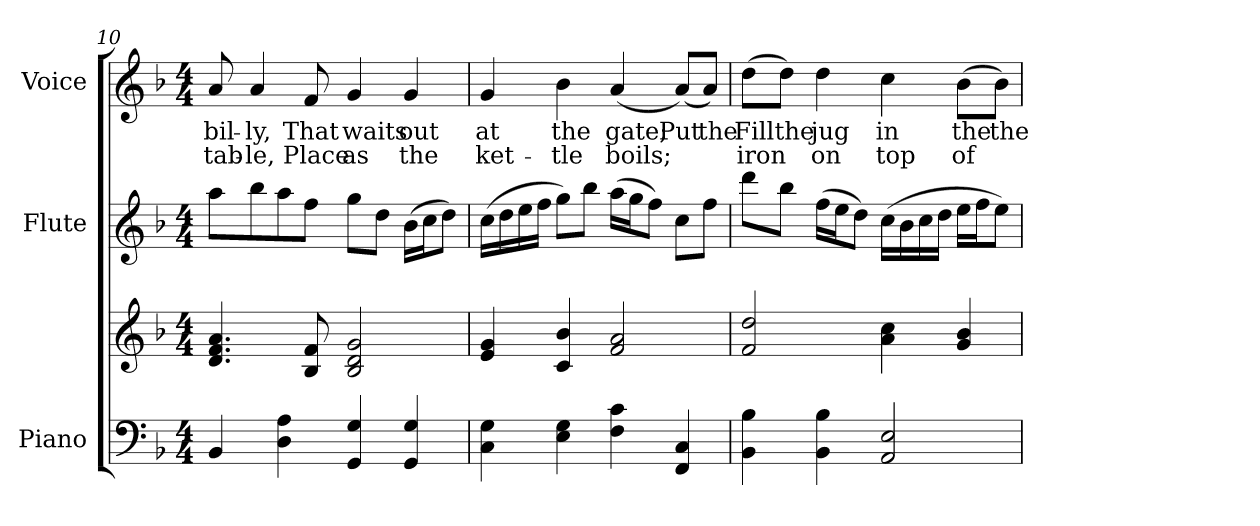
**kern	**kern	**kern	**kern	**text	**text
*part3	*part3	*part2	*part1	*part1	*part1
*staff4	*staff3	*staff2	*staff1	*staff1	*staff1
*I"Piano	*	*I"Flute	*I"Voice	*	*
*I'Pno.	*	*I'Fl.	*I'Voice	*	*
*clefF4	*clefG2	*clefG2	*clefG2	*	*
*k[b-]	*k[b-]	*k[b-]	*k[b-]	*	*
*F:	*F:	*F:	*F:	*	*
*M4/4	*M4/4	*M4/4	*M4/4	*	*
=10	=10	=10	=10	=10	=10
!	!	!	!	!LO:LY:b:color=#000000	!LO:LY:b:color=#000000
4BB-i/	4.di/ 4.fi 4.ai	8aai\L	8ai/	bil-	tab-
!	!	!	!	!LO:LY:b:color=#000000	!LO:LY:b:color=#000000
.	.	8bb-i\	4ai/	-ly,	-le,
4Di\ 4Ai	.	8aai\	.	.	.
!	!	!	!	!LO:LY:b:color=#000000	!LO:LY:b:color=#000000
.	8B-i/ 8fi	8ffi\J	8fi/	That	Place
!	!	!	!	!LO:LY:b:color=#000000	!LO:LY:b:color=#000000
4GGi/ 4Gi	2B-i/ 2di 2gi	8ggi\L	4gi/	waits	as
.	.	8ddi\J	.	.	.
!	!	!	!	!LO:LY:b:color=#000000	!LO:LY:b:color=#000000
4GGi/ 4Gi	.	(16b-i\LL	4gi/	out	the
.	.	16cci\J	.	.	.
.	.	8ddi\J)	.	.	.
=11	=11	=11	=11	=11	=11
!	!	!	!	!LO:LY:b:color=#000000	!LO:LY:b:color=#000000
4Ci\ 4Gi	4ei/ 4gi	(16cci\LL	4gi/	at	ket-
.	.	16ddi\	.	.	.
.	.	16eei\	.	.	.
.	.	16ffi\JJ	.	.	.
!	!	!	!	!LO:LY:b:color=#000000	!LO:LY:b:color=#000000
4Ei\ 4Gi	4ci/ 4b-i	8ggi\L)	4b-i\	the	-tle
.	.	8bb-i\J	.	.	.
!	!	!	!	!LO:LY:b:color=#000000	!LO:LY:b:color=#000000
4Fi\ 4ci	2fi/ 2ai	(16aai\LL	(4ai/	gate;	boils;
.	.	16ggi\J	.	.	.
.	.	8ffi\J)	.	.	.
!	!	!	!	!LO:LY:b:color=#000000	!
4FFi/ 4Ci	.	8cci\L	(8ai/L)	Put	.
!	!	!	!	!LO:LY:b:color=#000000	!
.	.	8ffi\J	8ai/J)	the	.
!!LO:LB:g=z
=12	=12	=12	=12	=12	=12
!	!	!	!	!LO:LY:b:color=#000000	!LO:LY:b:color=#000000
4BB-i\ 4B-i	2fi/ 2ddi	8dddi\L	(8ddi\L	Fill	iron
!	!	!	!	!LO:LY:b:color=#000000	!
.	.	8bb-i\J	8ddi\J)	the	.
!	!	!	!	!LO:LY:b:color=#000000	!LO:LY:b:color=#000000
4BB-i\ 4B-i	.	(16ffi\LL	4ddi\	jug	on
.	.	16eei\J	.	.	.
.	.	8ddi\J)	.	.	.
!	!	!	!	!LO:LY:b:color=#000000	!LO:LY:b:color=#000000
2AAi/ 2Ei	4ai\ 4cci	(16cci\LL	4cci\	in	top
.	.	16b-i\	.	.	.
.	.	16cci\	.	.	.
.	.	16ddi\JJ	.	.	.
!	!	!	!	!LO:LY:b:color=#000000	!LO:LY:b:color=#000000
.	4gi/ 4b-i	16eei\LL	(8b-i\L	the	of
.	.	16ffi\J	.	.	.
!	!	!	!	!LO:LY:b:color=#000000	!
.	.	8eei\J)	8b-i\J)	the	.
=	=	=	=	=	=
*-	*-	*-	*-	*-	*-
